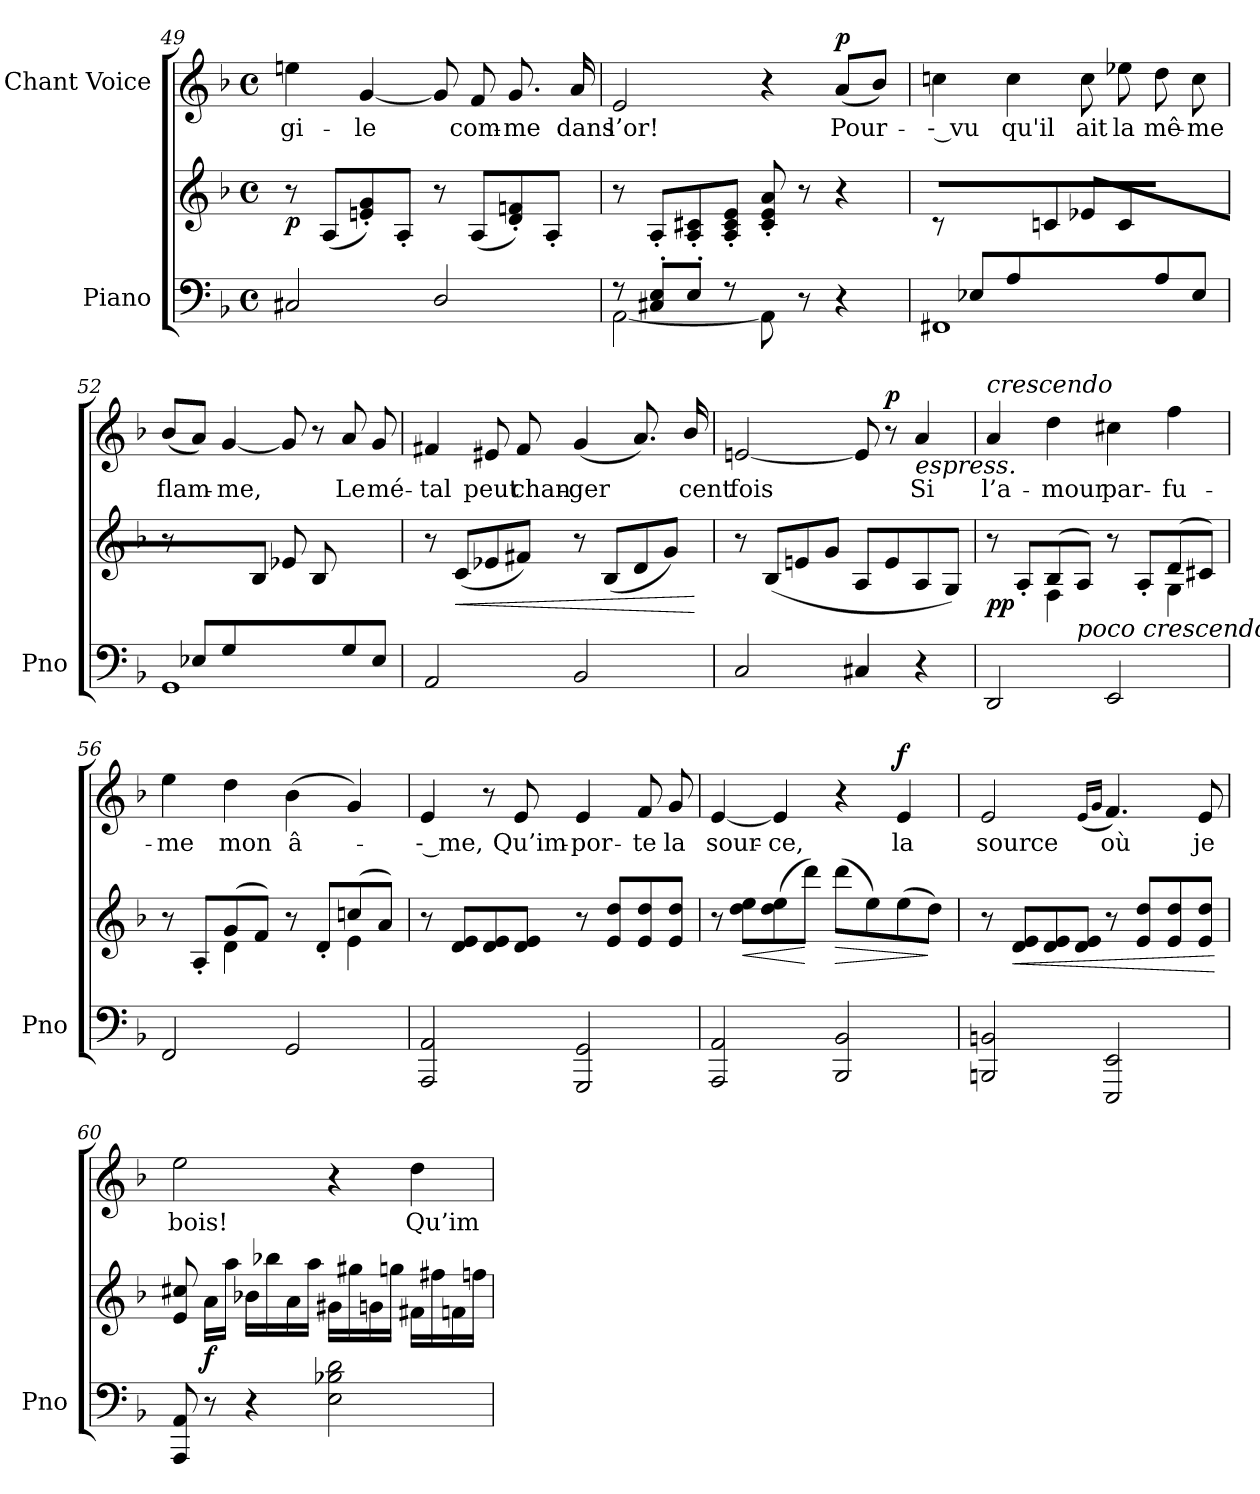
**kern	**kern	**dynam	**kern	**text	**dynam
*part2	*part2	*part2	*part1	*part1	*part1
*staff3	*staff2	*staff2/3	*staff1	*staff1	*staff1
*I"Piano	*	*	*I"Chant Voice	*	*
*I'Pno	*	*	*	*	*
*clefF4	*clefG2	*	*clefG2	*	*
*k[b-]	*k[b-]	*	*k[b-]	*	*
*M4/4	*M4/4	*	*M4/4	*	*
*met(c)	*met(c)	*	*met(c)	*	*
=49	=49	=49	=49	=49	=49
!	!	!LO:DY:b	!	!LO:LY:b	!
2C#X/	8r	p	4een\	-gi-	.
.	(8A/L	.	.	.	.
!	!	!	!	!LO:LY:b	!
.	8en/' 8g/')	.	[4g/	-le	.
.	8A'/J	.	.	.	.
2D/	8r	.	8g/]	.	.
!	!	!	!	!LO:LY:b	!
.	(8A/L	.	8f/	com-	.
!	!	!	!	!LO:LY:b	!
.	8d/' 8fn/')	.	8.g/	-me	.
.	8A'/J	.	.	.	.
!	!	!	!	!LO:LY:b	!
.	.	.	16a/	dans	.
=50	=50	=50	=50	=50	=50
*^	*	*	*	*	*
!	!	!	!	!	!LO:LY:b	!
8r	[2AA\	8r	.	2e/	l’or!	.
8C#X/' 8E/'L	.	8A'/L	.	.	.	.
8E'/J	.	8A/' 8c#X/'	.	.	.	.
8r	.	8A/' 8c#/' 8e/'J	.	.	.	.
2ryy	8AA\]	8c#/' 8e/' 8a/'	.	4r	.	.
.	8r	8r	.	.	.	.
!	!	!	!	!	!LO:LY:b	!LO:DY:a
.	4r	4r	.	(8a/L	Pour-	p
.	.	.	.	8b-/J)	.	.
!!LO:LB:g=z
=51	=51	=51	=51	=51	=51	=51
!	!	!	!	!	!LO:LY:b	!
8ryy	1FF#X	8r	.	4ccn\	-- vu	.
8E-X/L	.	4ryy	.	.	.	.
!	!	!	!	!	!LO:LY:b	!
8A/	.	.	.	4cc\	qu'il	.
4.ryy	.	8cn/J	.	.	.	.
!	!	!	!	!	!LO:LY:b	!
.	.	8e-X/L	.	8cc\	ait	.
!	!	!	!	!	!LO:LY:b	!
.	.	8c/	.	8ee-X\	la	.
!	!	!	!	!	!LO:LY:b	!
8A/	.	4ryy	.	8dd\	mê-	.
!	!	!	!	!	!LO:LY:b	!
8E-/J	.	.	.	8cc\	-me	.
=52	=52	=52	=52	=52	=52	=52
!	!	!	!	!	!LO:LY:b	!
8ryy	1GG	8r	.	(8b-/L	flam-	.
8E-X/L	.	4ryy	.	8a/J)	.	.
!	!	!	!	!	!LO:LY:b	!
8G/	.	.	.	[4g/	-me,	.
4.ryy	.	8B-/J	.	.	.	.
.	.	8e-X/L	.	8g/]	.	.
.	.	8B-/	.	8r	.	.
!	!	!	!	!	!LO:LY:b	!
8G/	.	4ryy	.	8a/	Le	.
!	!	!	!	!	!LO:LY:b	!
8E-/J	.	.	.	8g/	mé-	.
*v	*v	*	*	*	*	*
=53	=53	=53	=53	=53	=53
!	!	!	!	!LO:LY:b	!
2AA/	8r	.	4f#X/	-tal	.
!	!	!LO:HP:b	!	!	!
.	(8c/L	<	.	.	.
!	!	!	!	!LO:LY:b	!
.	8e-X/	.	8e#X/	peut	.
!	!	!	!	!LO:LY:b	!
.	8f#X/J)	.	8f#/	chan-	.
!	!	!	!	!LO:LY:b	!
2BB-/	8r	.	(4g/	-ger	.
.	(8B-/L	.	.	.	.
.	8d/	.	8.a/)	.	.
.	8g/J)	.	.	.	.
!	!	!	!	!LO:LY:b	!
.	.	.	16b-/	cent	.
.	.	[	.	.	.
!!LO:LB:g=z
=54	=54	=54	=54	=54	=54
!	!	!	!	!LO:LY:b	!
2C/	8r	.	[2en/	fois	.
.	(8B-/L	.	.	.	.
.	8en/	.	.	.	.
.	8g/J	.	.	.	.
4C#X/	8A/L	.	8e/]	.	.
!	!	!	!	!	!LO:DY:a
.	8e/	.	8r	.	p
!	!	!	!LO:TX:b:i:t=espress.	!	!
!	!	!	!	!LO:LY:b	!
4r	8A/	.	4a/	Si	.
.	8G/J)	.	.	.	.
=55	=55	=55	=55	=55	=55
*	*^	*	*	*	*
!	!	!	!	!LO:TX:a:i:t=crescendo	!	!
!	!	!	!LO:DY:b	!	!LO:LY:b	!
2DD/	8r	4ryy	pp	4a/	l’a-	.
.	8A'>/L	.	.	.	.	.
!	!	!	!	!	!LO:LY:b	!
.	(8B-/	4F\	.	4dd\	-mour	.
!	!LO:TX:b:i:t=poco crescendo	!	!	!	!	!
.	8A/J)	.	.	.	.	.
!	!	!	!	!	!LO:LY:b	!
2EE/	8r	4ryy	.	4cc#X\	par-	.
.	8A'>/L	.	.	.	.	.
!	!	!	!	!	!LO:LY:b	!
.	(8d/	4G\	.	4ff\	-fu-	.
.	8c#X/J)	.	.	.	.	.
=56	=56	=56	=56	=56	=56	=56
!	!	!	!	!	!LO:LY:b	!
2FF/	8r	4ryy	.	4ee\	-me	.
.	8A'>/L	.	.	.	.	.
!	!	!	!	!	!LO:LY:b	!
.	(8g/	4d\	.	4dd\	mon	.
.	8f/J)	.	.	.	.	.
!	!	!	!	!	!LO:LY:b	!
2GG/	8r	4ryy	.	(4b-\	â-	.
.	8d'>/L	.	.	.	.	.
.	(8ccn/	4e\	.	4g/)	.	.
.	8a/J)	.	.	.	.	.
*	*v	*v	*	*	*	*
!!LO:LB:g=z
=57	=57	=57	=57	=57	=57
!	!	!	!	!LO:LY:b	!
2AAA/ 2AA/	8r	.	4e/	-- me,	.
.	8d/ 8e/L	.	.	.	.
.	8d/ 8e/	.	8r	.	.
!	!	!	!	!LO:LY:b	!
.	8d/ 8e/J	.	8e/	Qu’im-	.
!	!	!	!	!LO:LY:b	!
2GGG/ 2GG/	8r	.	4e/	-por-	.
.	8e/ 8dd/L	.	.	.	.
!	!	!	!	!LO:LY:b	!
.	8e/ 8dd/	.	8f/	-te	.
!	!	!	!	!LO:LY:b	!
.	8e/ 8dd/J	.	8g/	la	.
=58	=58	=58	=58	=58	=58
!	!	!	!	!LO:LY:b	!
2AAA/ 2AA/	8r	.	[4e/	sour-	.
!	!	!LO:HP:b	!	!	!
.	8dd\ 8ee\L	<	.	.	.
!	!	!	!	!LO:LY:b	!
.	(8dd\ 8ee\	.	4e/]	-ce,	.
.	8ddd\J)	[	.	.	.
!	!	!LO:HP:b	!	!	!
2BBB-/ 2BB-/	(8ddd\L	>	4r	.	.
.	8ee\)	.	.	.	.
!	!	!	!	!LO:LY:b	!LO:DY:a
.	(8ee\	.	4e/	la	f
.	8dd\J)	]	.	.	.
=59	=59	=59	=59	=59	=59
!	!	!	!	!LO:LY:b	!
2BBBn/ 2BBn/	8r	.	2e/	source	.
!	!	!LO:HP:b	!	!	!
.	8d/ 8e/L	<	.	.	.
.	8d/ 8e/	.	.	.	.
.	8d/ 8e/J	.	.	.	.
.	.	.	(16qe/LL	.	.
.	.	.	16qg/JJ	.	.
!	!	!	!	!LO:LY:b	!
2EEE/ 2EE/	8r	.	4.f/)	où	.
.	8e/ 8dd/L	.	.	.	.
.	8e/ 8dd/	.	.	.	.
!	!	!	!	!LO:LY:b	!
.	8e/ 8dd/J	.	8e/	je	.
.	.	[	.	.	.
!!LO:LB:g=z
=60	=60	=60	=60	=60	=60
!	!	!	!	!LO:LY:b	!
8AAA/ 8AA/	8e/ 8cc#X/	.	2ee\	bois!	.
!	!	!LO:DY:b	!	!	!
8r	16a\LL	f	.	.	.
.	16aa\JJ	.	.	.	.
4r	16b-X\LL	.	.	.	.
.	16bb-X\	.	.	.	.
.	16a\	.	.	.	.
.	16aa\JJ	.	.	.	.
2E\ 2B-X\ 2d\	16g#X\LL	.	4r	.	.
.	16gg#X\	.	.	.	.
.	16gn\	.	.	.	.
.	16ggn\JJ	.	.	.	.
!	!	!	!	!LO:LY:b	!
.	16f#X\LL	.	4dd\	Qu’im-	.
.	16ff#X\	.	.	.	.
.	16fn\	.	.	.	.
.	16ffn\JJ	.	.	.	.
=	=	=	=	=	=
*-	*-	*-	*-	*-	*-
